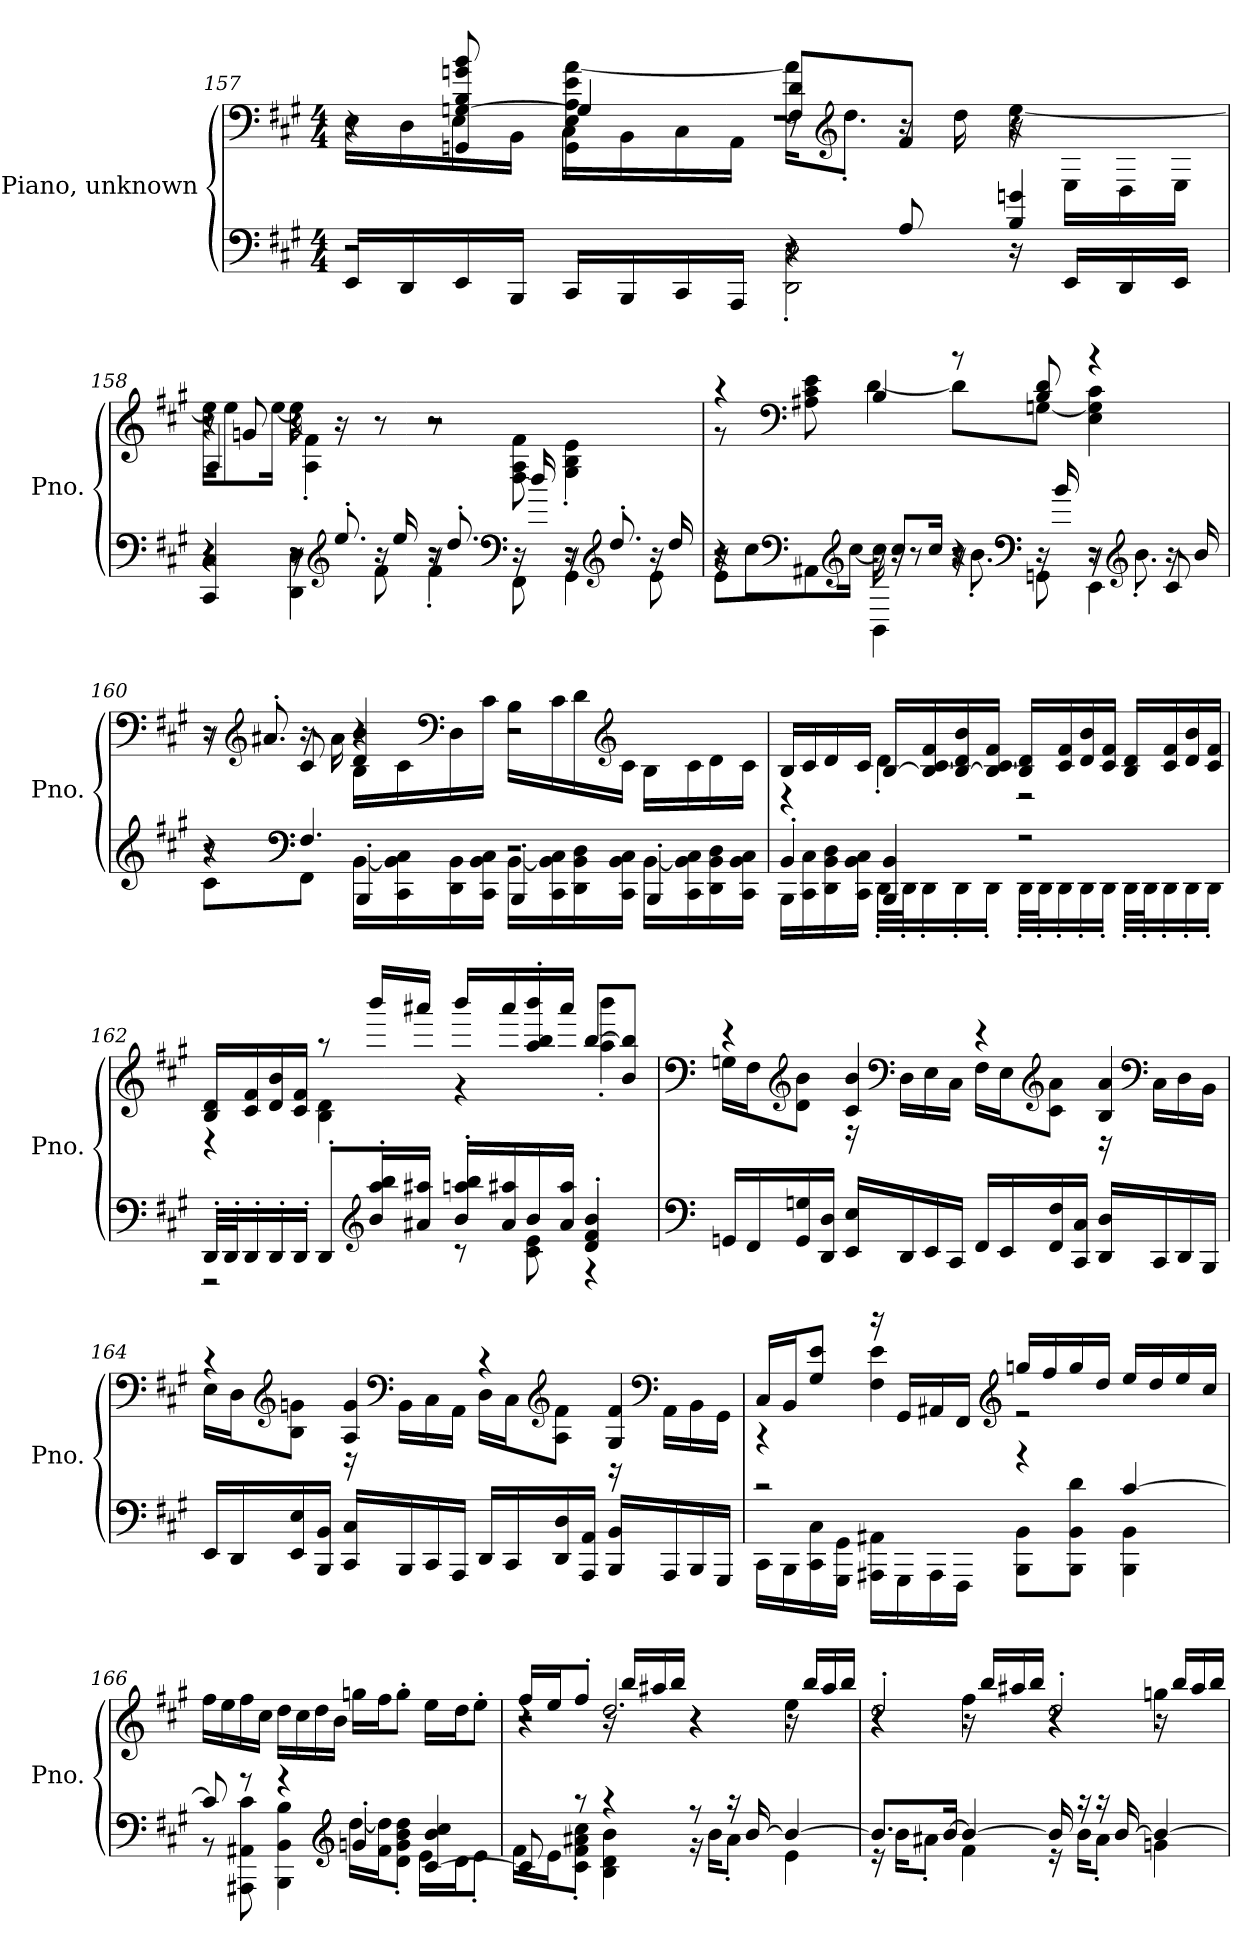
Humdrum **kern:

**kern	**kern
*part1	*part1
*staff2	*staff1
*I"Piano, unknown	*
*I'Pno.	*
!!LO:PB:g=z
*clefF4	*clefF4
*k[f#c#g#]	*k[f#c#g#]
*M4/4	*M4/4
=157	=157
*^	*^
*	*^	*	*^
*	*	*	*	*	*^
2r	2r	16EE/LL	1r	4r	8r	16E\LL
.	.	16DD/	.	.	.	16D\
.	.	16EE/	.	.	8GGn/ [8Gn/ 8B/ 8gn/ 8b/	16E\
.	.	16BBB/JJ	.	.	.	16BB\JJ
.	.	16CC#/LL	.	4GG\ 4E\ 4A\ 4e\ [4a\	4G/]	16C#\LL
.	.	16BBB/	.	.	.	16BB\
.	.	16CC#/	.	.	.	16C#\
.	.	16AAA/JJ	.	.	.	16AA\JJ
4r	2DD\' 2D\'	8r	.	16a\KL]	8F#/ 8d/L	8r
*	*	*	*clefG2	*	*	*
.	.	.	.	8.dd'\J	.	.
.	.	8A/	.	.	8f#/J	16r
.	.	.	.	.	.	16dd\
4B/ 4gn/	.	16r	.	[4ee\	4r	16r
.	.	16EE/LL	.	.	.	16E\LL
.	.	16DD/	.	.	.	16D\
.	.	16EE/JJ	.	.	.	16E\JJ
!!LO:LB:g=z	!!	!!	!!
=158	=158	=158	=158	=158	=158	=158
*	*	*^	*	*	*	*
4r	4r	4CC#/ 4C#/	4r	8r	16ee\KL]	4A/	4r
.	.	.	.	.	8ee\	.	.
.	.	.	.	8gn/	.	.	.
.	.	.	.	.	[16ee\Jk	.	.
16r	8r	8r	4DD\ 4D\	4r	16ee\]	4r	4A\' 4f#\'
*clefG2	*	*	*	*	*	*	*
8.ee'/	.	.	.	.	16r	.	.
.	8f#\	16r	.	.	8r	.	.
.	.	16ee/	.	.	.	.	.
16r	4f#'\	8r	8r	2r	2r	2r	8r
8.dd'/	.	.	.	.	.	.	.
*clefF4	*	*	*	*	*	*	*
.	.	16r	8FF#\	.	.	.	8F#\ 8A\ 8f#\
.	.	16dd/	.	.	.	.	.
16r	8r	8r	4GG#\	.	.	.	4G#\' 4B\' 4e\'
*clefG2	*	*	*	*	*	*	*
8.dd'/	.	.	.	.	.	.	.
.	8e\	16r	.	.	.	.	.
.	.	16dd/	.	.	.	.	.
*	*	*	*	*	*v	*v	*v
!!LO:LB:g=z
=159	=159	=159	=159	=159	=159
4r	16r	2r	8e\L	4r	8r
.	8cc#\L	.	.	.	.
*clefF4	*	*	*	*clefF4	*
.	.	.	8AA#X\J	.	8A#X\ 8c#\ 8e\
*clefG2	*	*	*	*	*
.	[16cc#\Jk	.	.	.	.
16r	16cc#\]	.	4BB\	4B/	[4d\
8cc#/L	16r	.	.	.	.
.	8r	.	.	.	.
16cc#/Jk	.	.	.	.	.
8r	16r	4r	8r	8r	8d\L]
.	8.b'\	.	.	.	.
*clefF4	*	*	*	*	*
16r	.	.	8GGn\	8B/ 8d/	[8Gn\J
16b/	.	.	.	.	.
8r	16r	8r	4EE\	4r	4E\ 4G\] 4c#\
*clefG2	*	*	*	*	*
.	8.b'\	.	.	.	.
16r	.	8c#/	.	.	.
16b/	.	.	.	.	.
*	*	*v	*v	*	*
!!LO:LB:g=z
=160	=160	=160	=160	=160
*	*	*	*	*^
8r	8c#\L	4r	16r	8r	8r
*	*	*	*clefG2	*	*
.	.	.	8.a#X'/	.	.
*clefF4	*	*	*	*	*
4.F#/	8FF#\J	.	.	16r	8c#/
.	.	.	.	16a#\	.
.	[16BB\LL	4BBB'/	4d/ 4b/	16B\LL	4r
.	16CC#\ 16BB\] 16C#\	.	.	16c#\	.
*	*	*	*clefF4	*	*
.	16DD\ 16BB\	.	.	16D\	.
.	16CC#\ 16BB\ 16C#\JJ	.	.	16c#\JJ	.
2r	[16BB\LL	4BBB'/	2r	16B\LL	2r
.	16CC#\ 16BB\] 16C#\	.	.	16c#\	.
.	16DD\ 16BB\ 16D\	.	.	16d\	.
*	*	*	*clefG2	*	*
.	16CC#\ 16BB\ 16C#\JJ	.	.	16c#\JJ	.
.	[16BB\LL	4BBB'/	.	16B\LL	.
.	16CC#\ 16BB\] 16C#\	.	.	16c#\	.
.	16DD\ 16BB\ 16D\	.	.	16d\	.
.	16CC#\ 16BB\ 16C#\JJ	.	.	16c#\JJ	.
*	*v	*v	*	*	*
*	*	*	*v	*v
!!LO:LB:g=z
=161	=161	=161	=161
4BB'/	16BBB\LL	16B/LL	4r
.	16CC#\ 16C#\	16c#/	.
.	16DD\ 16BB\ 16D\	16d/	.
.	16CC#\ 16BB\ 16C#\JJ	16c#/JJ	.
4BBB/ 4BB/	32DD'\LLL	[16B/LL	4d'\
.	32DD'\J	.	.
.	16DD'\	16B/_ 16c#/ 16f#/	.
.	16DD'\	16B/_ 16d/ 16b/	.
.	16DD'\JJ	16B/_ 16c#/ 16f#/JJ	.
2r	32DD'\LLL	16B/] 16d/LL	2r
.	32DD'\J	.	.
.	16DD'\	16c#/ 16f#/	.
.	16DD'\	16d/ 16b/	.
.	16DD'\JJ	16c#/ 16f#/JJ	.
.	32DD'\LLL	16B/ 16d/LL	.
.	32DD'\J	.	.
.	16DD'\	16c#/ 16f#/	.
.	16DD'\	16d/ 16b/	.
.	16DD'\JJ	16c#/ 16f#/JJ	.
!!LO:LB:g=z	!!
=162	=162	=162	=162
32DD'/LLL	2r	16B/ 16d/LL	4r
32DD'/J	.	.	.
16DD'/	.	16c#/ 16f#/	.
16DD'/	.	16d/ 16b/	.
16DD'/JJ	.	16c#/ 16f#/JJ	.
8DD'/L	.	8r	4B\ 4d\
*clefG2	*	*	*
16b/' 16aa/' 16bb/'L	.	16bbb/LL	.
16a#X/ 16aa#X/JJ	.	16aaa#X/JJ	.
16b/' 16aan/' 16bb/'LL	8r	16bbb/LL	4r
16a#/ 16aa#X/	.	16aaa#/	.
16b/	8c#\ 8e\	16aa/' 16bb/' 16bbb/'	.
16a#/ 16aa#/JJ	.	16aaa#/JJ	.
4d/' 4f#/' 4b/'	4r	[8bb/L	4aa\' 4bbb\'
.	.	8b/ 8bb/]J	.
*v	*v	*	*
!!LO:PB:g=z	!!
=163	=163	=163
*clefF4	*clefF4	*
16GGn/LL	4r	16Gn\LL
16FF#/	.	16F#\J
*	*clefG2	*
16GG/ 16Gn/	.	8d\ 8b\J
16DD/ 16D/JJ	.	.
16EE/ 16E/LL	4c#/ 4b/	16r
*	*clefF4	*
16DD/	.	16D\LL
16EE/	.	16E\
16CC#/JJ	.	16C#\JJ
16FF#/LL	4r	16F#\LL
16EE/	.	16E\J
*	*clefG2	*
16FF#/ 16F#/	.	8c#\ 8a\J
16CC#/ 16C#/JJ	.	.
16DD/ 16D/LL	4B/ 4a/	16r
*	*clefF4	*
16CC#/	.	16C#\LL
16DD/	.	16D\
16BBB/JJ	.	16BB\JJ
!!LO:LB:g=z	!!
=164	=164	=164
16EE/LL	4r	16E\LL
16DD/	.	16D\J
*	*clefG2	*
16EE/ 16E/	.	8B\ 8gn\J
16BBB/ 16BB/JJ	.	.
16CC#/ 16C#/LL	4A/ 4g/	16r
*	*clefF4	*
16BBB/	.	16BB\LL
16CC#/	.	16C#\
16AAA/JJ	.	16AA\JJ
16DD/LL	4r	16D\LL
16CC#/	.	16C#\J
*	*clefG2	*
16DD/ 16D/	.	8A\ 8f#\J
16AAA/ 16AA/JJ	.	.
16BBB/ 16BB/LL	4G#/ 4f#/	16r
*	*clefF4	*
16AAA/	.	16AA\LL
16BBB/	.	16BB\
16GGG#/JJ	.	16GG#\JJ
!!LO:LB:g=z	!!
=165	=165	=165
*^	*	*
2r	16CC#\LL	16C#/LL	4r
.	16BBB\	16BB/J	.
.	16CC#\ 16C#\	8G#/ 8e/J	.
.	16GGG#\ 16GG#\JJ	.	.
.	16AAA#X\ 16AA#X\LL	16r	4F#\ 4e\
.	16GGG#\	16GG#/LL	.
.	16AAA#\	16AA#X/	.
.	16FFF#\JJ	16FF#/JJ	.
*	*	*clefG2	*
4r	8BBB\ 8BB\L	16ggn/LL	2r
.	.	16ff#/	.
.	8BBB\ 8BB\ 8d\J	16gg/	.
.	.	16dd/JJ	.
[4c#/	4BBB\ 4BB\	16ee/LL	.
.	.	16dd/	.
.	.	16ee/	.
.	.	16cc#/JJ	.
*	*	*v	*v
=166	=166	=166
8c#/]	8r	16ff#\LL
.	.	16ee\
8r	8AAA#X\ 8AA#X\ 8c#\	16ff#\
.	.	16cc#\JJ
4r	4BBB\ 4BB\ 4B\	16dd\LL
.	.	16cc#\
.	.	16dd\
.	.	16b\JJ
*clefG2	*	*
4gn'/	[16dd\LL	16ggn\LL
.	16f#\ 16dd\]J	16ff#\J
.	8d\' 8g\' 8b\' 8dd\'J	8gg'\J
[4c#/ 4b/ 4cc#/	16e\LL	16ee\LL
.	16d\J	16dd\J
.	8e'\J	8ee'\J
!!LO:LB:g=z
=167	=167	=167
*	*	*^
*	*	*	*^
8c#/]	16f#\LL	16ff#/LL	2r	4r
.	16e\J	16ee/J	.	.
8r	8c#\' 8f#\' 8a#X\' 8cc#\'J	8ff#'/J	.	.
4r	4B\ 4d\ 4b\	16r	.	2.dd/
.	.	16bb/LL	.	.
.	.	16aa#X/	.	.
.	.	16bb/JJ	.	.
8r	16r	4r	4r	.
.	16b\KL	.	.	.
16r	8a#'\J	.	.	.
[16b/	.	.	.	.
4b/_	4e\	16r	4ee\	.
.	.	16bb/LL	.	.
.	.	16aa#/	.	.
.	.	16bb/JJ	.	.
=168	=168	=168	=168	=168
8.b/L]	16r	4r	4r	2dd'/
.	16b\KL	.	.	.
.	8a#X'\J	.	.	.
[16b/Jk	.	.	.	.
4b/_	4f#\	16r	4ff#\	.
.	.	16bb/LL	.	.
.	.	16aa#X/	.	.
.	.	16bb/JJ	.	.
16b/]	16r	4r	4r	2dd'/
16r	16b\KL	.	.	.
16r	8a#'\J	.	.	.
[16b/	.	.	.	.
4b/_	4gn\	16r	4ggn\	.
.	.	16bb/LL	.	.
.	.	16aa#/	.	.
.	.	16bb/JJ	.	.
*v	*v	*	*	*
*	*v	*v	*v
=	=
*-	*-
